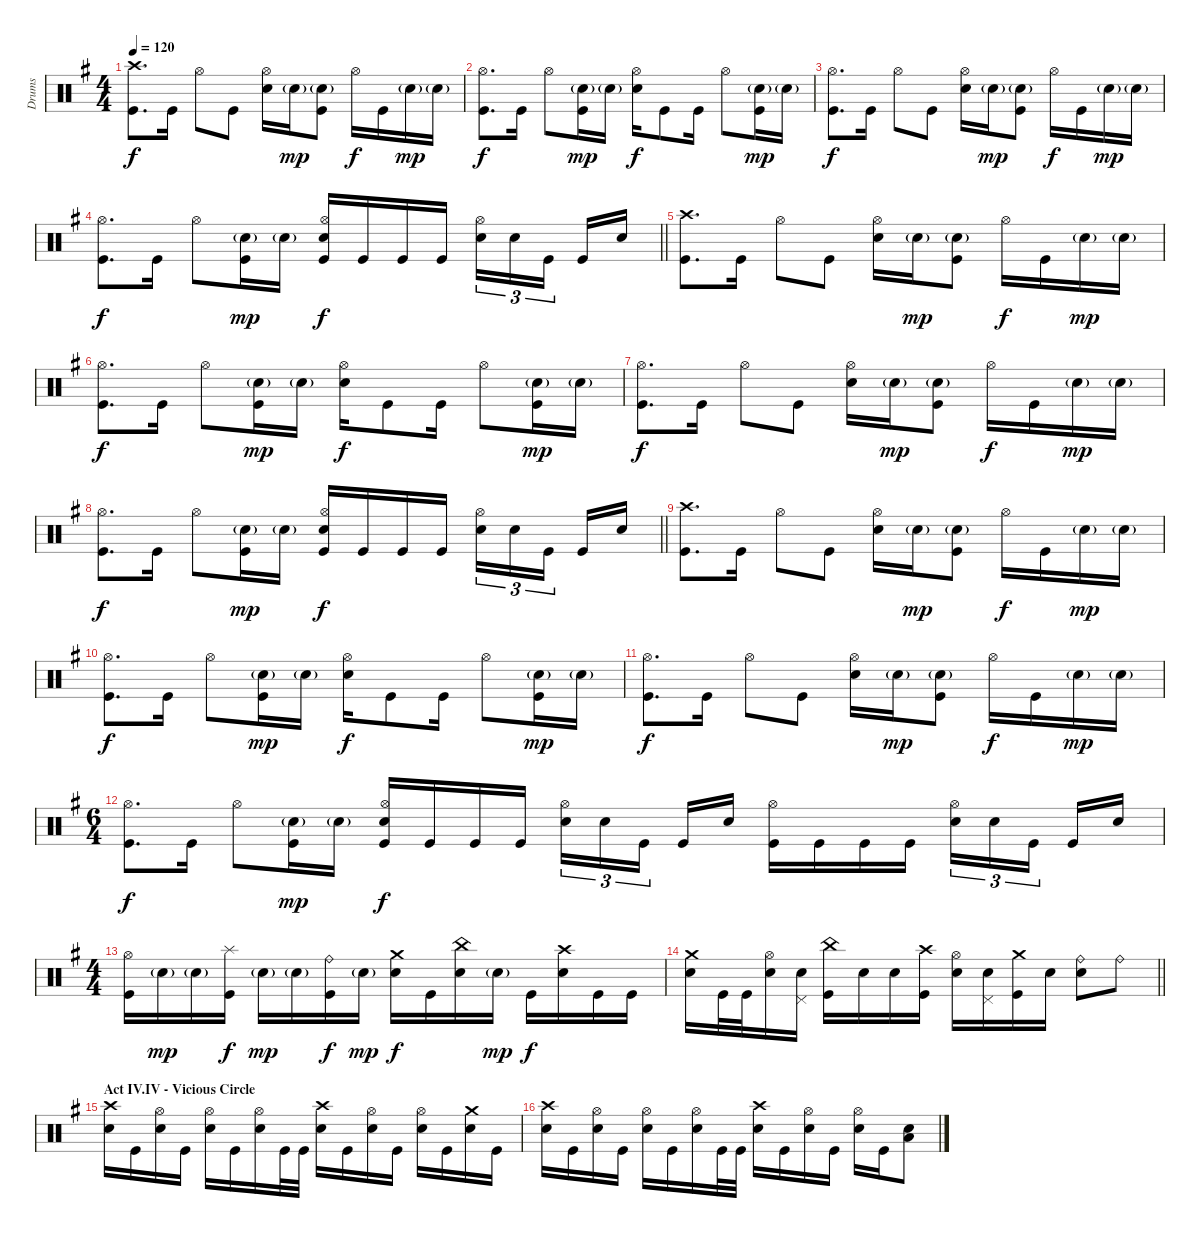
\track ("Drums" "Drums") {instrument percussion}
\staff
\articulation defaults
\ts (4 4)
\tempo 120
\clef neutral
\ks eminor
("Crash high (hit)" "Kick (hit)").8{d dy f} "Kick (hit)".16 "Hi-Hat (open)".8 "Kick (hit)".8 ("Hi-Hat (open)" "Electric Snare (hit)").16 "Electric Snare (hit)"{g}.16{dy mp} ("Electric Snare (hit)"{g} "Kick (hit)").8 "Hi-Hat (open)".16{dy f} "Kick (hit)".16 "Electric Snare (hit)"{g}.16{dy mp} "Electric Snare (hit)"{g}.16 |
("Hi-Hat (open)" "Kick (hit)").8{d dy f} "Kick (hit)".16 "Hi-Hat (open)".8 ("Electric Snare (hit)"{g} "Kick (hit)").16{dy mp} "Electric Snare (hit)"{g}.16 ("Hi-Hat (open)" "Electric Snare (hit)").16{dy f} "Kick (hit)".8 "Kick (hit)".16 "Hi-Hat (open)".8 ("Electric Snare (hit)"{g} "Kick (hit)").16{dy mp} "Electric Snare (hit)"{g}.16 |
("Hi-Hat (open)" "Kick (hit)").8{d dy f} "Kick (hit)".16 "Hi-Hat (open)".8 "Kick (hit)".8 ("Hi-Hat (open)" "Electric Snare (hit)").16 "Electric Snare (hit)"{g}.16{dy mp} ("Electric Snare (hit)"{g} "Kick (hit)").8 "Hi-Hat (open)".16{dy f} "Kick (hit)".16 "Electric Snare (hit)"{g}.16{dy mp} "Electric Snare (hit)"{g}.16 |
\barLineRight lightlight
("Hi-Hat (open)" "Kick (hit)").8{d dy f} "Kick (hit)".16 "Hi-Hat (open)".8 ("Electric Snare (hit)"{g} "Kick (hit)").16{dy mp} "Electric Snare (hit)"{g}.16 ("Hi-Hat (open)" "Electric Snare (hit)" "Kick (hit)").16{dy f} "Kick (hit)".16 "Kick (hit)".16 "Kick (hit)".16 ("Hi-Hat (open)" "Electric Snare (hit)").16{tu (3 2)} "Electric Snare (hit)".16{tu (3 2)} "Kick (hit)".16{tu (3 2) beam splitsecondary} "Kick (hit)".16 "Electric Snare (hit)".16 |
\section ("" "")
("Crash high (hit)" "Kick (hit)").8{d} "Kick (hit)".16 "Hi-Hat (open)".8 "Kick (hit)".8 ("Hi-Hat (open)" "Electric Snare (hit)").16 "Electric Snare (hit)"{g}.16{dy mp} ("Electric Snare (hit)"{g} "Kick (hit)").8 "Hi-Hat (open)".16{dy f} "Kick (hit)".16 "Electric Snare (hit)"{g}.16{dy mp} "Electric Snare (hit)"{g}.16 |
("Hi-Hat (open)" "Kick (hit)").8{d dy f} "Kick (hit)".16 "Hi-Hat (open)".8 ("Electric Snare (hit)"{g} "Kick (hit)").16{dy mp} "Electric Snare (hit)"{g}.16 ("Hi-Hat (open)" "Electric Snare (hit)").16{dy f} "Kick (hit)".8 "Kick (hit)".16 "Hi-Hat (open)".8 ("Electric Snare (hit)"{g} "Kick (hit)").16{dy mp} "Electric Snare (hit)"{g}.16 |
("Hi-Hat (open)" "Kick (hit)").8{d dy f} "Kick (hit)".16 "Hi-Hat (open)".8 "Kick (hit)".8 ("Hi-Hat (open)" "Electric Snare (hit)").16 "Electric Snare (hit)"{g}.16{dy mp} ("Electric Snare (hit)"{g} "Kick (hit)").8 "Hi-Hat (open)".16{dy f} "Kick (hit)".16 "Electric Snare (hit)"{g}.16{dy mp} "Electric Snare (hit)"{g}.16 |
\barLineRight lightlight
("Hi-Hat (open)" "Kick (hit)").8{d dy f} "Kick (hit)".16 "Hi-Hat (open)".8 ("Electric Snare (hit)"{g} "Kick (hit)").16{dy mp} "Electric Snare (hit)"{g}.16 ("Hi-Hat (open)" "Electric Snare (hit)" "Kick (hit)").16{dy f} "Kick (hit)".16 "Kick (hit)".16 "Kick (hit)".16 ("Hi-Hat (open)" "Electric Snare (hit)").16{tu (3 2)} "Electric Snare (hit)".16{tu (3 2)} "Kick (hit)".16{tu (3 2) beam splitsecondary} "Kick (hit)".16 "Electric Snare (hit)".16 |
("Crash high (hit)" "Kick (hit)").8{d} "Kick (hit)".16 "Hi-Hat (open)".8 "Kick (hit)".8 ("Hi-Hat (open)" "Electric Snare (hit)").16 "Electric Snare (hit)"{g}.16{dy mp} ("Electric Snare (hit)"{g} "Kick (hit)").8 "Hi-Hat (open)".16{dy f} "Kick (hit)".16 "Electric Snare (hit)"{g}.16{dy mp} "Electric Snare (hit)"{g}.16 |
("Hi-Hat (open)" "Kick (hit)").8{d dy f} "Kick (hit)".16 "Hi-Hat (open)".8 ("Electric Snare (hit)"{g} "Kick (hit)").16{dy mp} "Electric Snare (hit)"{g}.16 ("Hi-Hat (open)" "Electric Snare (hit)").16{dy f} "Kick (hit)".8 "Kick (hit)".16 "Hi-Hat (open)".8 ("Electric Snare (hit)"{g} "Kick (hit)").16{dy mp} "Electric Snare (hit)"{g}.16 |
("Hi-Hat (open)" "Kick (hit)").8{d dy f} "Kick (hit)".16 "Hi-Hat (open)".8 "Kick (hit)".8 ("Hi-Hat (open)" "Electric Snare (hit)").16 "Electric Snare (hit)"{g}.16{dy mp} ("Electric Snare (hit)"{g} "Kick (hit)").8 "Hi-Hat (open)".16{dy f} "Kick (hit)".16 "Electric Snare (hit)"{g}.16{dy mp} "Electric Snare (hit)"{g}.16 |
\ts (6 4)
("Hi-Hat (open)" "Kick (hit)").8{d dy f} "Kick (hit)".16 "Hi-Hat (open)".8 ("Electric Snare (hit)"{g} "Kick (hit)").16{dy mp} "Electric Snare (hit)"{g}.16 ("Hi-Hat (open)" "Electric Snare (hit)" "Kick (hit)").16{dy f} "Kick (hit)".16 "Kick (hit)".16 "Kick (hit)".16 ("Hi-Hat (open)" "Electric Snare (hit)").16{tu (3 2)} "Electric Snare (hit)".16{tu (3 2)} "Kick (hit)".16{tu (3 2) beam splitsecondary} "Kick (hit)".16 "Electric Snare (hit)".16 ("Hi-Hat (open)" "Kick (hit)").16 "Kick (hit)".16 "Kick (hit)".16 "Kick (hit)".16{beam splitsecondary} ("Hi-Hat (open)" "Electric Snare (hit)").16{tu (3 2)} "Electric Snare (hit)".16{tu (3 2)} "Kick (hit)".16{tu (3 2) beam splitsecondary} "Kick (hit)".16 "Electric Snare (hit)".16 |
\ts (4 4)
("Hi-Hat (open)" "Kick (hit)").16 "Electric Snare (hit)"{g}.16{dy mp} "Electric Snare (hit)"{g}.16 ("Splash (hit)" "Kick (hit)").16{dy f} "Electric Snare (hit)"{g}.16{dy mp} "Electric Snare (hit)"{g}.16 ("Ride (bell)" "Kick (hit)").16{dy f} "Electric Snare (hit)"{g}.16{dy mp} ("Crash medium (hit)" "Electric Snare (hit)").16{dy f} "Kick (hit)".16 ("China (hit)" "Electric Snare (hit)").16 "Electric Snare (hit)"{g}.16{dy mp} "Kick (hit)".16{dy f} ("Crash high (hit)" "Electric Snare (hit)").16 "Kick (hit)".16 "Kick (hit)".16 |
\barLineRight lightlight
("Crash medium (hit)" "Electric Snare (hit)").16 "Kick (hit)".32 "Kick (hit)".32 ("Hi-Hat (open)" "Electric Snare (hit)").16 ("Pedal Hi-Hat (hit)" "Electric Snare (hit)").16 ("China (hit)" "Kick (hit)").16 "Electric Snare (hit)".16 "Electric Snare (hit)".16 ("Crash high (hit)" "Kick (hit)").16 ("Hi-Hat (open)" "Electric Snare (hit)").16 ("Pedal Hi-Hat (hit)" "Electric Snare (hit)").16 ("Crash medium (hit)" "Kick (hit)").16 "Electric Snare (hit)".16 ("Ride (bell)" "Electric Snare (hit)").8 "Ride (bell)".8 |
\section ("" "Act IV.IV - Vicious Circle")
("Crash high (hit)" "Electric Snare (hit)").16 "Kick (hit)".16 ("Hi-Hat (open)" "Electric Snare (hit)").16 "Kick (hit)".16 ("Hi-Hat (open)" "Electric Snare (hit)").16 "Kick (hit)".16 ("Hi-Hat (open)" "Electric Snare (hit)").16 "Kick (hit)".32 "Kick (hit)".32 ("Crash high (hit)" "Electric Snare (hit)").16 "Kick (hit)".16 ("Hi-Hat (open)" "Electric Snare (hit)").16 "Kick (hit)".16 ("Hi-Hat (open)" "Electric Snare (hit)").16 "Kick (hit)".16 ("Crash medium (hit)" "Electric Snare (hit)").16 "Kick (hit)".16 |
("Crash high (hit)" "Electric Snare (hit)").16 "Kick (hit)".16 ("Hi-Hat (open)" "Electric Snare (hit)").16 "Kick (hit)".16 ("Hi-Hat (open)" "Electric Snare (hit)").16 "Kick (hit)".16 ("Hi-Hat (open)" "Electric Snare (hit)").16 "Kick (hit)".32 "Kick (hit)".32 ("Crash high (hit)" "Electric Snare (hit)").16 "Kick (hit)".16 ("Hi-Hat (open)" "Electric Snare (hit)").16 "Kick (hit)".16 ("Hi-Hat (open)" "Electric Snare (hit)").16 "Kick (hit)".16 ("Low Floor Tom (hit)" "Electric Snare (hit)").8
